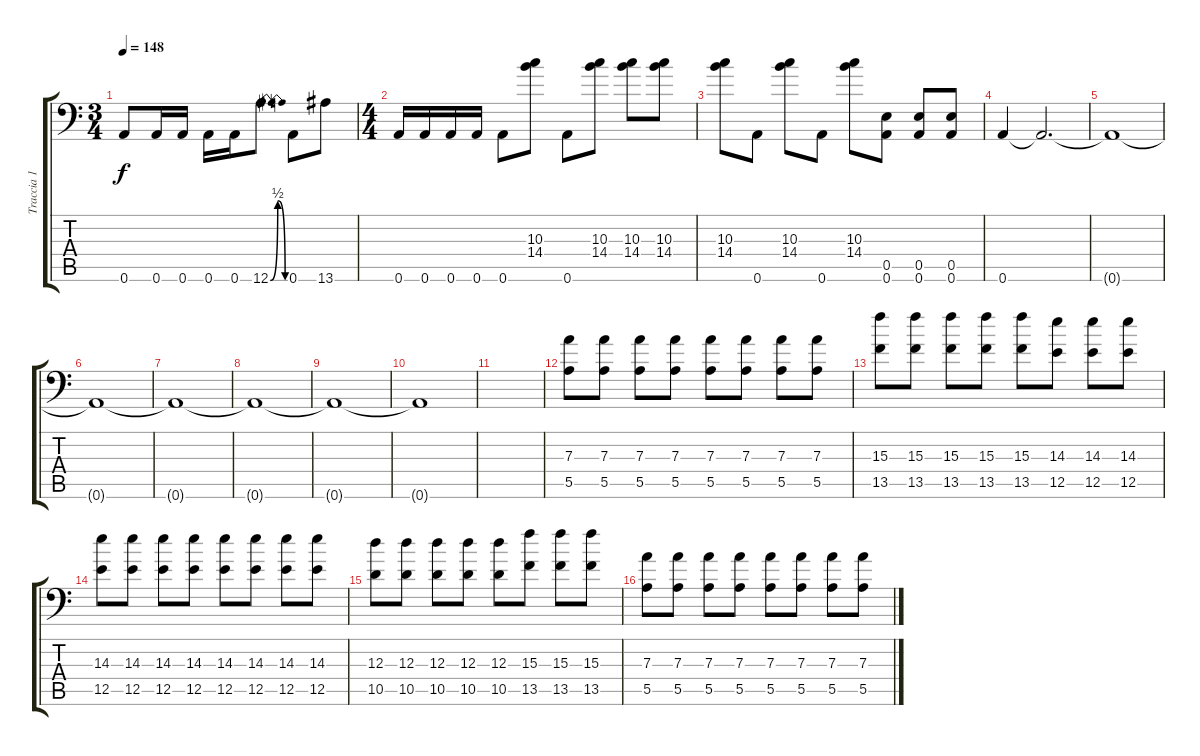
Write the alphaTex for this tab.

\track ("Traccia 1" "Traccia 1") {instrument distortionguitar}
\staff {score tabs}
\tuning (B3 Gb3 D3 A2 E2 A1) {hide}
\ts (3 4)
\tempo 148
\clef f4
\ks c
0.6.8{dy f} 0.6.16 0.6.16 0.6.16 0.6.16 12.6{be (bendrelease 0 0 30 2 30 2 60 0)}.8 0.6.8 13.6.8 |
\ts (4 4)
0.6.16 0.6.16 0.6.16 0.6.16 0.6.8 (10.3 14.4).8 0.6.8 (10.3 14.4).8 (10.3 14.4).8 (10.3 14.4).8 |
(10.3 14.4).8 0.6.8 (10.3 14.4).8 0.6.8 (10.3 14.4).8 (0.5 0.6).8 (0.5 0.6).8 (0.5 0.6).8 |
0.6.4 0.6{t}.2{d} |
0.6{t}.1 |
0.6{t}.1 |
0.6{t}.1 |
0.6{t}.1 |
0.6{t}.1 |
0.6{t}.1 |
|
(7.3 5.5).8 (7.3 5.5).8 (7.3 5.5).8 (7.3 5.5).8 (7.3 5.5).8 (7.3 5.5).8 (7.3 5.5).8 (7.3 5.5).8 |
(15.3 13.5).8 (15.3 13.5).8 (15.3 13.5).8 (15.3 13.5).8 (15.3 13.5).8 (14.3 12.5).8 (14.3 12.5).8 (14.3 12.5).8 |
(14.3 12.5).8 (14.3 12.5).8 (14.3 12.5).8 (14.3 12.5).8 (14.3 12.5).8 (14.3 12.5).8 (14.3 12.5).8 (14.3 12.5).8 |
(12.3 10.5).8 (12.3 10.5).8 (12.3 10.5).8 (12.3 10.5).8 (12.3 10.5).8 (15.3 13.5).8 (15.3 13.5).8 (15.3 13.5).8 |
(7.3 5.5).8 (7.3 5.5).8 (7.3 5.5).8 (7.3 5.5).8 (7.3 5.5).8 (7.3 5.5).8 (7.3 5.5).8 (7.3 5.5).8
